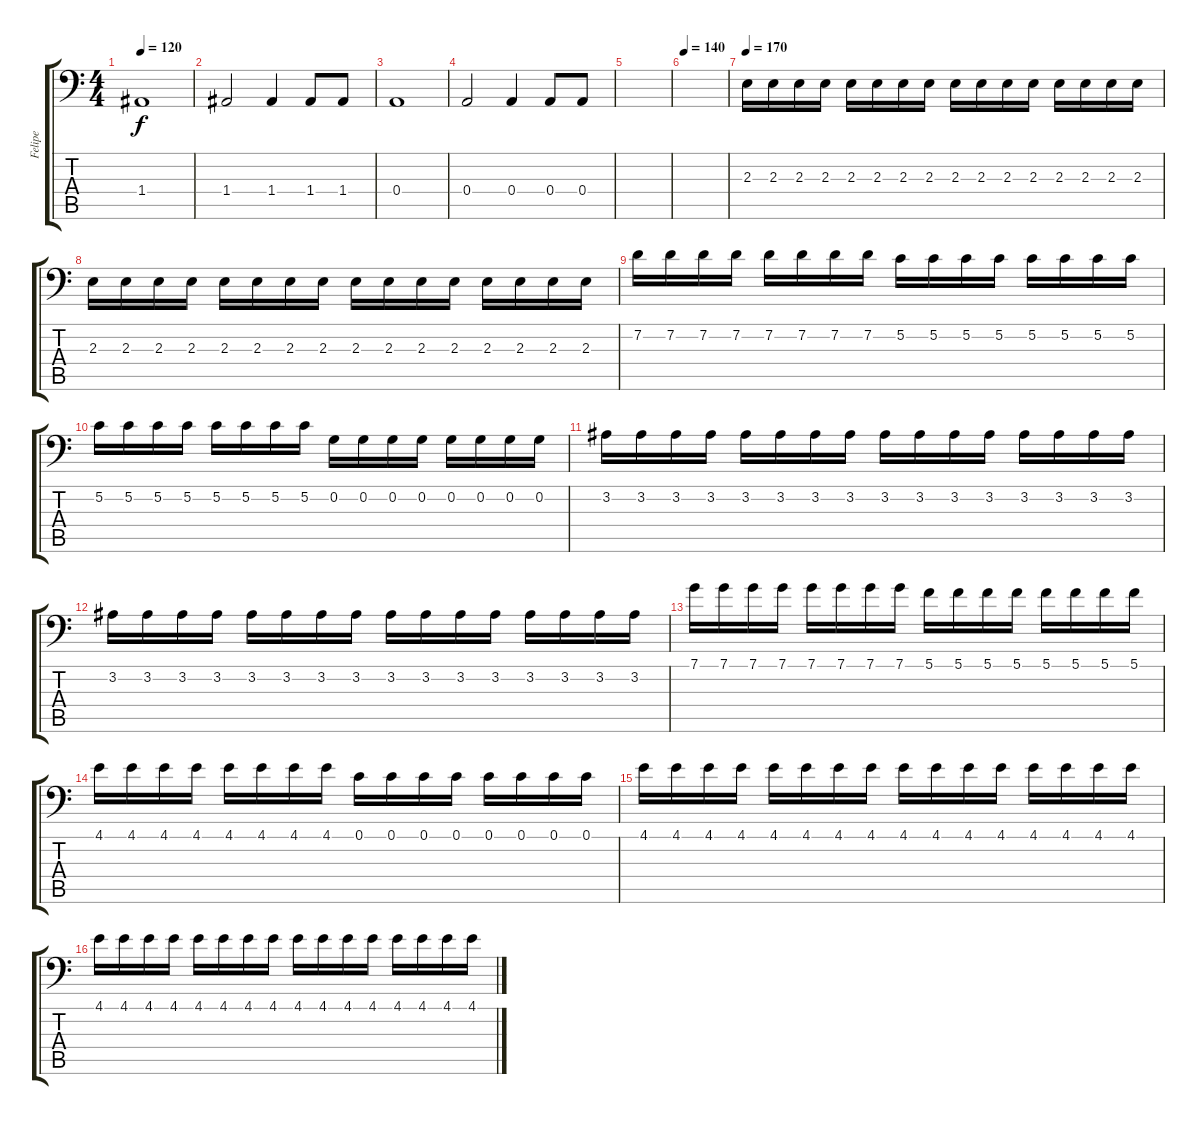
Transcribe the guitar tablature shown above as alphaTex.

\track ("Felipe" "Felipe") {instrument electricbassfinger}
\staff {score tabs}
\tuning (C3 G2 D2 A1 E1 B0) {hide}
\ts (4 4)
\tempo 120
\clef f4
\ks c
1.4.1{dy f} |
1.4.2 1.4.4 1.4.8 1.4.8 |
0.4.1 |
0.4.2 0.4.4 0.4.8 0.4.8 |
|
\tempo 140
|
\tempo 170
2.3.16 2.3.16 2.3.16 2.3.16 2.3.16 2.3.16 2.3.16 2.3.16 2.3.16 2.3.16 2.3.16 2.3.16 2.3.16 2.3.16 2.3.16 2.3.16 |
2.3.16 2.3.16 2.3.16 2.3.16 2.3.16 2.3.16 2.3.16 2.3.16 2.3.16 2.3.16 2.3.16 2.3.16 2.3.16 2.3.16 2.3.16 2.3.16 |
7.2.16 7.2.16 7.2.16 7.2.16 7.2.16 7.2.16 7.2.16 7.2.16 5.2.16 5.2.16 5.2.16 5.2.16 5.2.16 5.2.16 5.2.16 5.2.16 |
5.2.16 5.2.16 5.2.16 5.2.16 5.2.16 5.2.16 5.2.16 5.2.16 0.2.16 0.2.16 0.2.16 0.2.16 0.2.16 0.2.16 0.2.16 0.2.16 |
3.2.16 3.2.16 3.2.16 3.2.16 3.2.16 3.2.16 3.2.16 3.2.16 3.2.16 3.2.16 3.2.16 3.2.16 3.2.16 3.2.16 3.2.16 3.2.16 |
3.2.16 3.2.16 3.2.16 3.2.16 3.2.16 3.2.16 3.2.16 3.2.16 3.2.16 3.2.16 3.2.16 3.2.16 3.2.16 3.2.16 3.2.16 3.2.16 |
7.1.16 7.1.16 7.1.16 7.1.16 7.1.16 7.1.16 7.1.16 7.1.16 5.1.16 5.1.16 5.1.16 5.1.16 5.1.16 5.1.16 5.1.16 5.1.16 |
4.1.16 4.1.16 4.1.16 4.1.16 4.1.16 4.1.16 4.1.16 4.1.16 0.1.16 0.1.16 0.1.16 0.1.16 0.1.16 0.1.16 0.1.16 0.1.16 |
4.1.16 4.1.16 4.1.16 4.1.16 4.1.16 4.1.16 4.1.16 4.1.16 4.1.16 4.1.16 4.1.16 4.1.16 4.1.16 4.1.16 4.1.16 4.1.16 |
4.1.16 4.1.16 4.1.16 4.1.16 4.1.16 4.1.16 4.1.16 4.1.16 4.1.16 4.1.16 4.1.16 4.1.16 4.1.16 4.1.16 4.1.16 4.1.16
